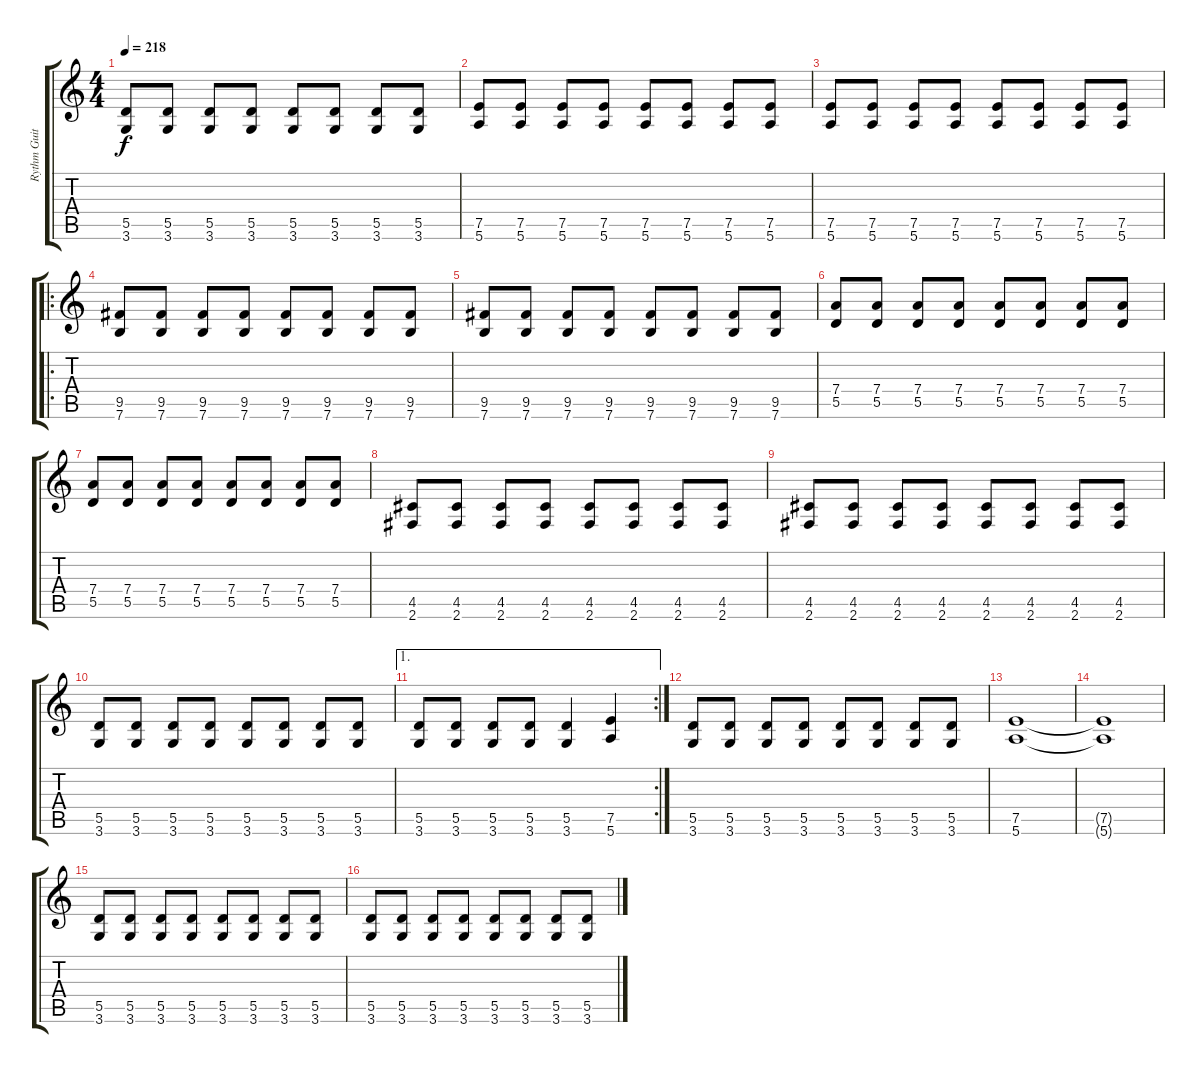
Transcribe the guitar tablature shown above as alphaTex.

\track ("Rythm Guitar" "Rythm Guit") {instrument distortionguitar}
\staff {score tabs}
\tuning (E4 B3 G3 D3 A2 E2) {hide}
\ts (4 4)
\tempo 218
\clef g2
\ks c
(5.5 3.6).8{dy f} (5.5 3.6).8 (5.5 3.6).8 (5.5 3.6).8 (5.5 3.6).8 (5.5 3.6).8 (5.5 3.6).8 (5.5 3.6).8 |
(7.5 5.6).8 (7.5 5.6).8 (7.5 5.6).8 (7.5 5.6).8 (7.5 5.6).8 (7.5 5.6).8 (7.5 5.6).8 (7.5 5.6).8 |
(7.5 5.6).8 (7.5 5.6).8 (7.5 5.6).8 (7.5 5.6).8 (7.5 5.6).8 (7.5 5.6).8 (7.5 5.6).8 (7.5 5.6).8 |
\ro
(9.5 7.6).8 (9.5 7.6).8 (9.5 7.6).8 (9.5 7.6).8 (9.5 7.6).8 (9.5 7.6).8 (9.5 7.6).8 (9.5 7.6).8 |
(9.5 7.6).8 (9.5 7.6).8 (9.5 7.6).8 (9.5 7.6).8 (9.5 7.6).8 (9.5 7.6).8 (9.5 7.6).8 (9.5 7.6).8 |
(7.4 5.5).8 (7.4 5.5).8 (7.4 5.5).8 (7.4 5.5).8 (7.4 5.5).8 (7.4 5.5).8 (7.4 5.5).8 (7.4 5.5).8 |
(7.4 5.5).8 (7.4 5.5).8 (7.4 5.5).8 (7.4 5.5).8 (7.4 5.5).8 (7.4 5.5).8 (7.4 5.5).8 (7.4 5.5).8 |
(4.5 2.6).8 (4.5 2.6).8 (4.5 2.6).8 (4.5 2.6).8 (4.5 2.6).8 (4.5 2.6).8 (4.5 2.6).8 (4.5 2.6).8 |
(4.5 2.6).8 (4.5 2.6).8 (4.5 2.6).8 (4.5 2.6).8 (4.5 2.6).8 (4.5 2.6).8 (4.5 2.6).8 (4.5 2.6).8 |
(5.5 3.6).8 (5.5 3.6).8 (5.5 3.6).8 (5.5 3.6).8 (5.5 3.6).8 (5.5 3.6).8 (5.5 3.6).8 (5.5 3.6).8 |
\ae 1
\rc 2
(5.5 3.6).8 (5.5 3.6).8 (5.5 3.6).8 (5.5 3.6).8 (5.5 3.6).4 (7.5 5.6).4 |
(5.5 3.6).8 (5.5 3.6).8 (5.5 3.6).8 (5.5 3.6).8 (5.5 3.6).8 (5.5 3.6).8 (5.5 3.6).8 (5.5 3.6).8 |
(7.5 5.6).1 |
(7.5{t} 5.6{t}).1 |
(5.5 3.6).8 (5.5 3.6).8 (5.5 3.6).8 (5.5 3.6).8 (5.5 3.6).8 (5.5 3.6).8 (5.5 3.6).8 (5.5 3.6).8 |
(5.5 3.6).8 (5.5 3.6).8 (5.5 3.6).8 (5.5 3.6).8 (5.5 3.6).8 (5.5 3.6).8 (5.5 3.6).8 (5.5 3.6).8
